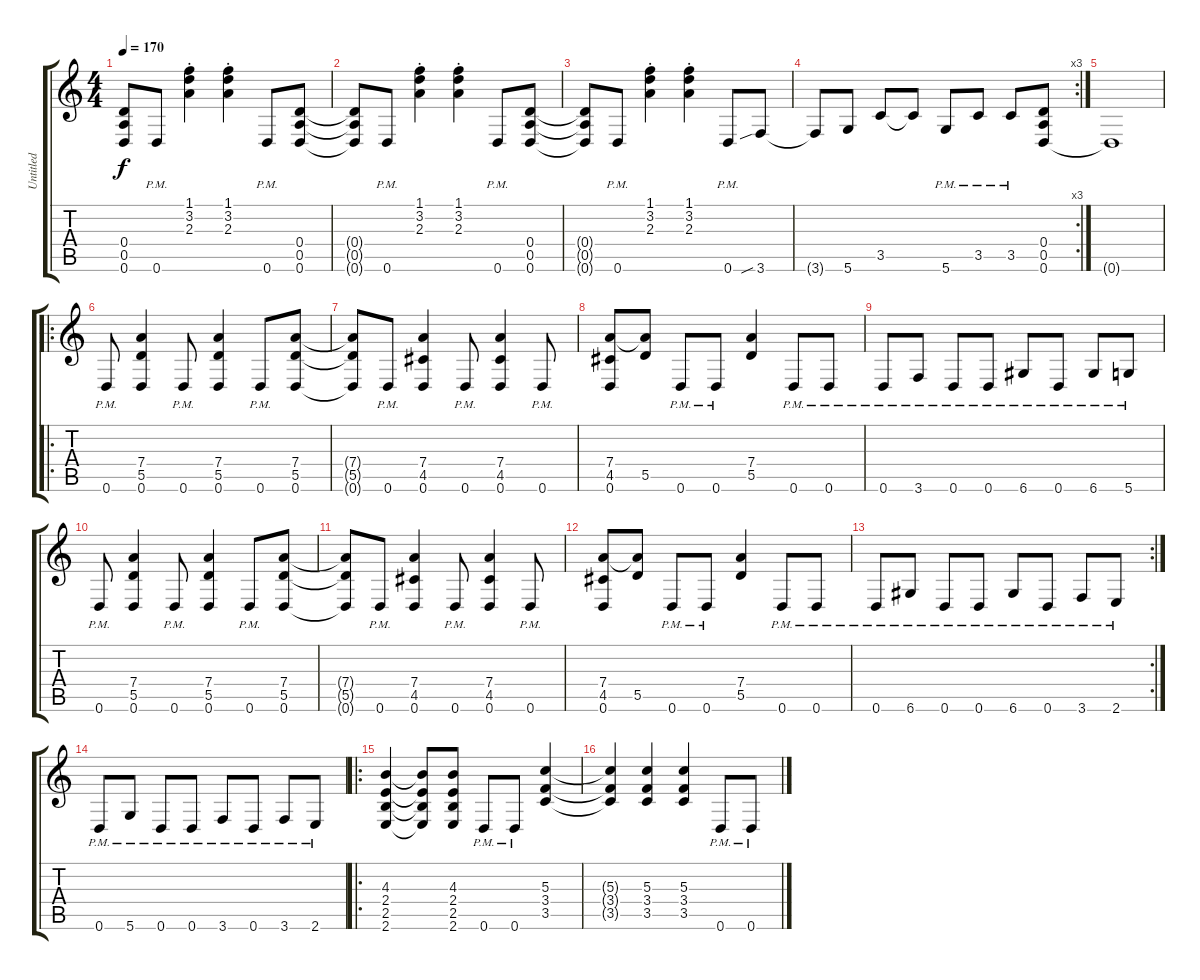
\track ("Untitled" "Untitled") {instrument distortionguitar}
\staff {score tabs}
\tuning (E4 B3 G3 D3 A2 D2) {hide}
\ts (4 4)
\tempo 170
\clef g2
\ks c
(0.4{t} 0.5{t} 0.6{t}).8{dy f} 0.6{pm}.8 (1.1{st} 3.2{st} 2.3{st}).4 (1.1{st} 3.2{st} 2.3{st}).4 0.6{pm}.8 (0.4 0.5 0.6).8 |
(0.4{t} 0.5{t} 0.6{t}).8 0.6{pm}.8 (1.1{st} 3.2{st} 2.3{st}).4 (1.1{st} 3.2{st} 2.3{st}).4 0.6{pm}.8 (0.4 0.5 0.6).8 |
(0.4{t} 0.5{t} 0.6{t}).8 0.6{pm}.8 (1.1{st} 3.2{st} 2.3{st}).4 (1.1{st} 3.2{st} 2.3{st}).4 0.6{pm}.8 3.6{sib}.8 |
\rc 3
3.6{t}.8 5.6.8 3.5.8 3.5{t}.8 5.6{pm}.8 3.5{pm}.8 3.5{pm}.8 (0.4 0.5 0.6).8 |
0.6{t}.1 |
\ro
0.6{pm}.8 (7.4 5.5 0.6).4 0.6{pm}.8 (7.4 5.5 0.6).4 0.6{pm}.8 (7.4 5.5 0.6).8 |
(7.4{t} 5.5{t} 0.6{t}).8 0.6{pm}.8 (7.4 4.5 0.6).4 0.6{pm}.8 (7.4 4.5 0.6).4 0.6{pm}.8 |
(7.4 4.5 0.6).8 (7.4{t} 5.5).8 0.6{pm}.8 0.6{pm}.8 (7.4 5.5).4 0.6{pm}.8 0.6{pm}.8 |
0.6{pm}.8 3.6{pm}.8 0.6{pm}.8 0.6{pm}.8 6.6{pm}.8 0.6{pm}.8 6.6{pm}.8 5.6{pm}.8 |
0.6{pm}.8 (7.4 5.5 0.6).4 0.6{pm}.8 (7.4 5.5 0.6).4 0.6{pm}.8 (7.4 5.5 0.6).8 |
(7.4{t} 5.5{t} 0.6{t}).8 0.6{pm}.8 (7.4 4.5 0.6).4 0.6{pm}.8 (7.4 4.5 0.6).4 0.6{pm}.8 |
(7.4 4.5 0.6).8 (7.4{t} 5.5).8 0.6{pm}.8 0.6{pm}.8 (7.4 5.5).4 0.6{pm}.8 0.6{pm}.8 |
\rc 2
0.6{pm}.8 6.6{pm}.8 0.6{pm}.8 0.6{pm}.8 6.6{pm}.8 0.6{pm}.8 3.6{pm}.8 2.6{pm}.8 |
0.6{pm}.8 5.6{pm}.8 0.6{pm}.8 0.6{pm}.8 3.6{pm}.8 0.6{pm}.8 3.6{pm}.8 2.6{pm}.8 |
\ro
(4.3 2.4 2.5 2.6).4 (4.3{t} 2.4{t} 2.5{t} 2.6{t}).8 (4.3 2.4 2.5 2.6).8 0.6{pm}.8 0.6{pm}.8 (5.3 3.4 3.5).4 |
(5.3{t} 3.4{t} 3.5{t}).4 (5.3 3.4 3.5).4 (5.3 3.4 3.5).4 0.6{pm}.8 0.6{pm}.8
